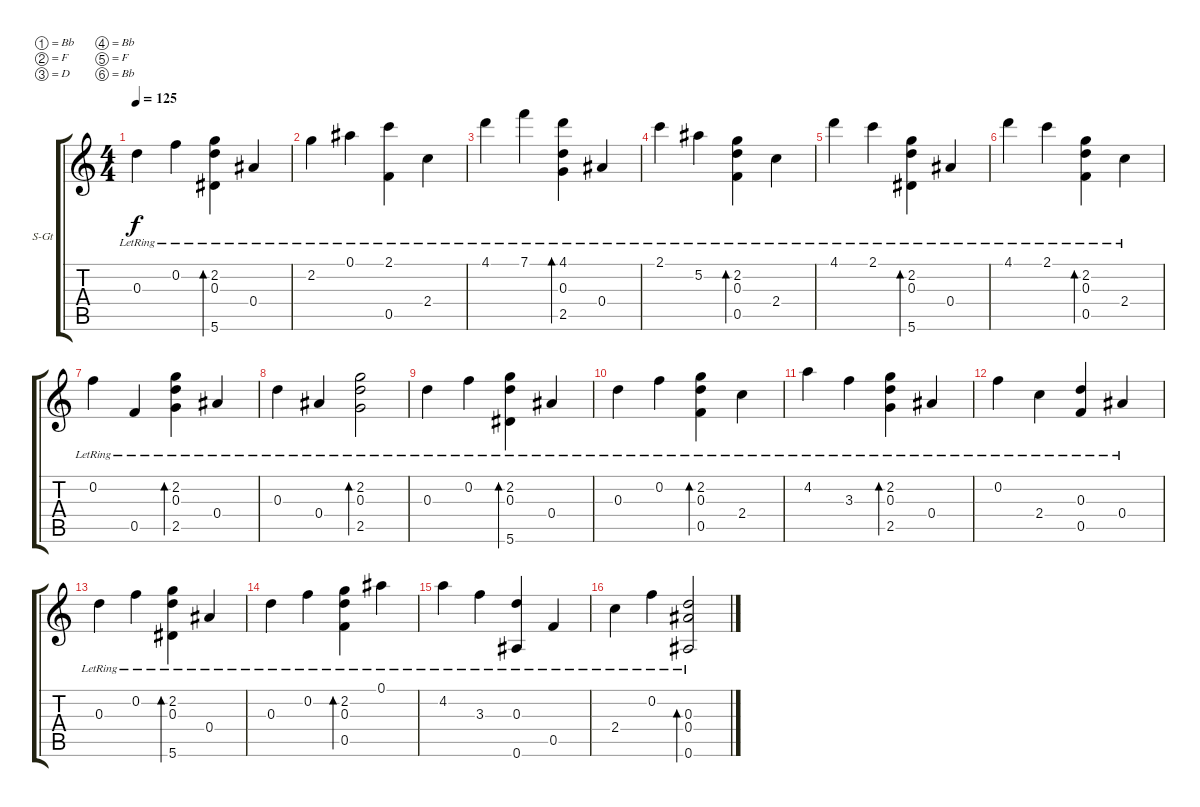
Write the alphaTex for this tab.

\bracketExtendMode groupsimilarinstruments
\firstSystemTrackNameOrientation horizontal
\otherSystemsTrackNameOrientation horizontal
\track ("Òô¹ì 1" "S-Gt") {solo instrument acousticguitarsteel}
\staff {score tabs}
\tuning (Bb4 F4 D4 Bb3 F3 Bb2)
\ts (4 4)
\tempo 125
\clef g2
\ks c
0.3{lr}.4{dy f} 0.2{lr}.4 (2.2{lr} 0.3{lr} 5.6{lr}).4{bd 240} 0.4{lr}.4 |
2.2{lr}.4 0.1{lr}.4 (2.1{lr} 0.5{lr}).4 2.4{lr}.4 |
4.1{lr}.4 7.1{lr}.4 (4.1{lr} 0.3{lr} 2.5{lr}).4{bd 240} 0.4{lr}.4 |
2.1{lr}.4 5.2{lr}.4 (2.2{lr} 0.3{lr} 0.5{lr}).4{bd 240} 2.4{lr}.4 |
4.1{lr}.4 2.1{lr}.4 (2.2{lr} 0.3{lr} 5.6{lr}).4{bd 240} 0.4{lr}.4 |
4.1{lr}.4 2.1{lr}.4 (2.2{lr} 0.3{lr} 0.5{lr}).4{bd 240} 2.4{lr}.4 |
0.2{lr}.4 0.5{lr}.4 (2.2{lr} 0.3{lr} 2.5{lr}).4{bd 240} 0.4{lr}.4 |
0.3{lr}.4 0.4{lr}.4 (2.2{lr} 0.3{lr} 2.5{lr}).2{bd 240} |
0.3{lr}.4 0.2{lr}.4 (2.2{lr} 0.3{lr} 5.6{lr}).4{bd 240} 0.4{lr}.4 |
0.3{lr}.4 0.2{lr}.4 (2.2{lr} 0.3{lr} 0.5{lr}).4{bd 240} 2.4{lr}.4 |
4.2{lr}.4 3.3{lr}.4 (2.2{lr} 0.3{lr} 2.5{lr}).4{bd 240} 0.4{lr}.4 |
0.2{lr}.4 2.4{lr}.4 (0.3{lr} 0.5{lr}).4 0.4{lr}.4 |
0.3{lr}.4 0.2{lr}.4 (2.2{lr} 0.3{lr} 5.6{lr}).4{bd 240} 0.4{lr}.4 |
0.3{lr}.4 0.2{lr}.4 (2.2{lr} 0.3{lr} 0.5{lr}).4{bd 240} 0.1{lr}.4 |
4.2{lr}.4 3.3{lr}.4 (0.3{lr} 0.6{lr}).4 0.5{lr}.4 |
2.4{lr}.4 0.2{lr}.4 (0.3{lr} 0.4 0.6{lr}).2{bd 480}
